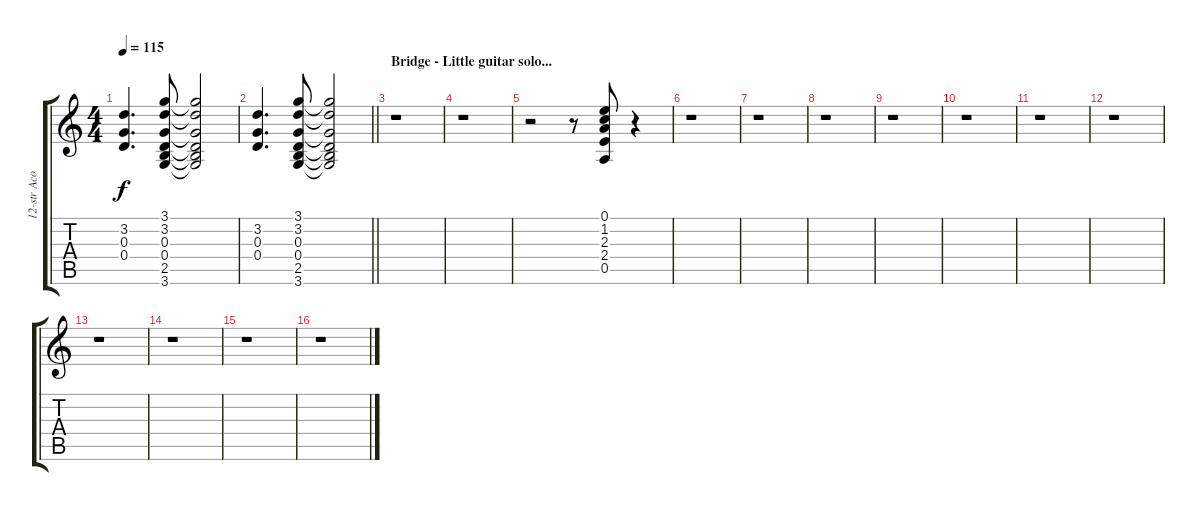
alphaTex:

\track ("12-str Acoustic (Taylor)" "12-str Aco") {instrument acousticguitarsteel}
\staff {score tabs}
\tuning (E4 B3 G3 D3 A2 E2) {hide}
\ts (4 4)
\tempo 115
\clef g2
\ks c
(3.2 0.3 0.4).4{d dy f} (3.1 3.2 0.3 0.4 2.5 3.6).8 (3.1{t} 3.2{t} 0.3{t} 0.4{t} 2.5{t} 3.6{t}).2 |
\barLineRight lightlight
(3.2 0.3 0.4).4{d} (3.1 3.2 0.3 0.4 2.5 3.6).8 (3.1{t} 3.2{t} 0.3{t} 0.4{t} 2.5{t} 3.6{t}).2 |
\section ("" "Bridge - Little guitar solo...")
r.1 |
r.1 |
r.2 r.8 (0.1 1.2 2.3 2.4 0.5).8 r.4 |
r.1 |
r.1 |
r.1 |
r.1 |
r.1 |
r.1 |
r.1 |
r.1 |
r.1 |
r.1 |
r.1
